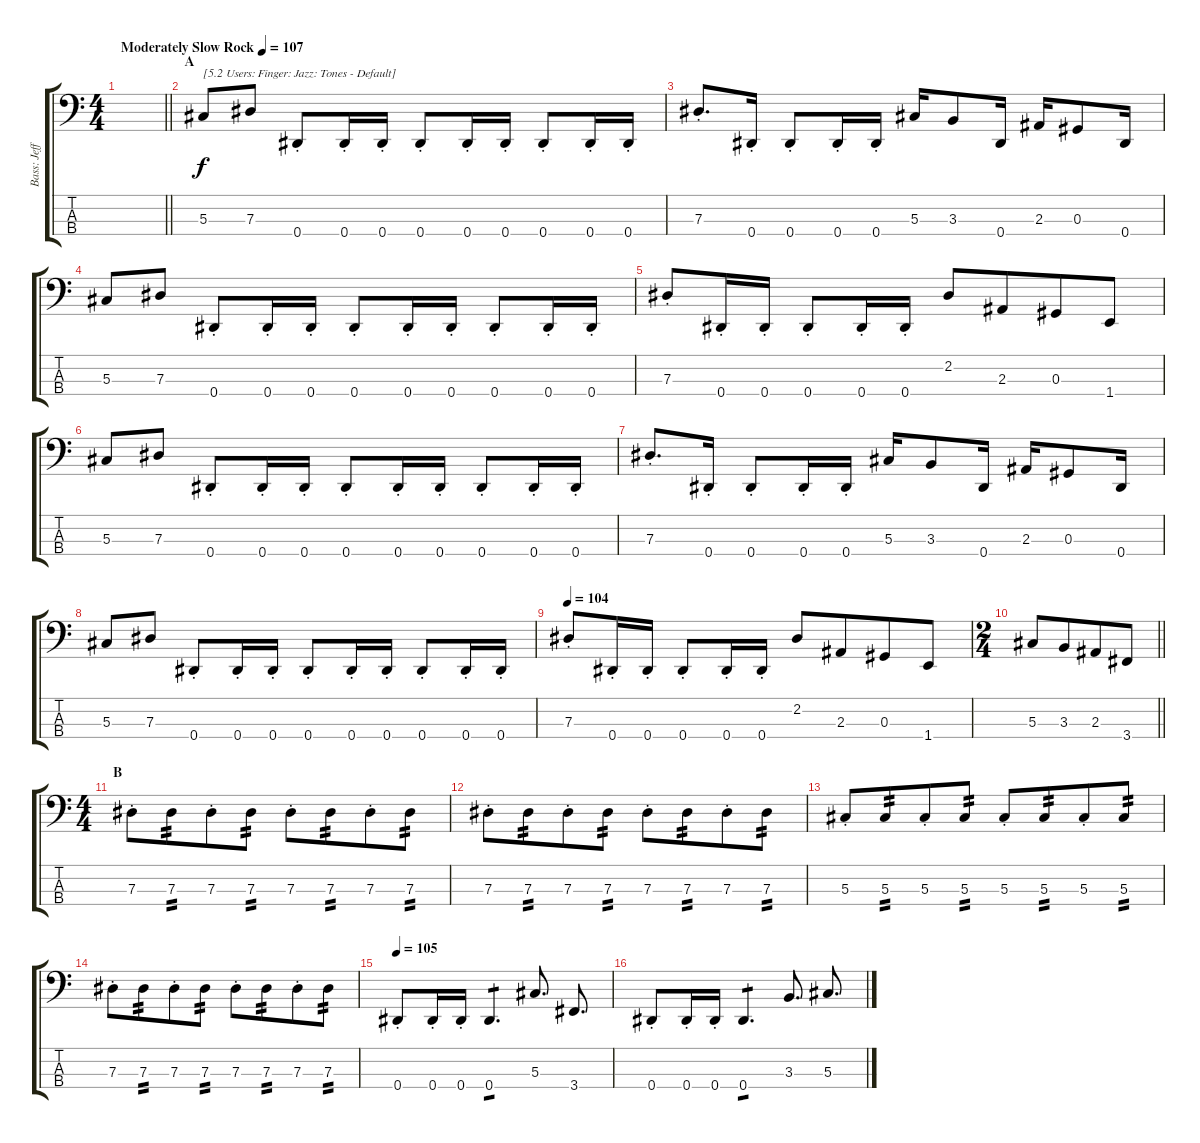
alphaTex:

\track ("Bass: Jeff" "Bass: Jeff") {instrument electricbassfinger}
\staff {score tabs}
\tuning (Gb2 Db2 Ab1 Eb1) {hide}
\ts (4 4)
\tempo (107 "Moderately Slow Rock")
\clef f4
\barLineRight lightlight
\ks c
|
\section ("" "A")
5.3.8{txt "[5.2 Users: Finger: Jazz: Tones - Default]"} 7.3.8 0.4{st}.8 0.4{st}.16 0.4{st}.16 0.4{st}.8 0.4{st}.16 0.4{st}.16 0.4{st}.8 0.4{st}.16 0.4{st}.16 |
7.3{st}.8{d} 0.4{st}.16 0.4{st}.8 0.4{st}.16 0.4{st}.16 5.3.16 3.3.8 0.4.16 2.3.16 0.3.8 0.4.16 |
5.3.8 7.3.8 0.4{st}.8 0.4{st}.16 0.4{st}.16 0.4{st}.8 0.4{st}.16 0.4{st}.16 0.4{st}.8 0.4{st}.16 0.4{st}.16 |
7.3{st}.8 0.4{st}.16 0.4{st}.16 0.4{st}.8 0.4{st}.16 0.4{st}.16 2.2.8 2.3.8{beam merge} 0.3.8 1.4.8 |
5.3.8 7.3.8 0.4{st}.8 0.4{st}.16 0.4{st}.16 0.4{st}.8 0.4{st}.16 0.4{st}.16 0.4{st}.8 0.4{st}.16 0.4{st}.16 |
7.3{st}.8{d} 0.4{st}.16 0.4{st}.8 0.4{st}.16 0.4{st}.16 5.3.16 3.3.8 0.4.16 2.3.16 0.3.8 0.4.16 |
5.3.8 7.3.8 0.4{st}.8 0.4{st}.16 0.4{st}.16 0.4{st}.8 0.4{st}.16 0.4{st}.16 0.4{st}.8 0.4{st}.16 0.4{st}.16 |
\tempo 104
7.3{st}.8 0.4{st}.16 0.4{st}.16 0.4{st}.8 0.4{st}.16 0.4{st}.16 2.2.8 2.3.8{beam merge} 0.3.8 1.4.8 |
\ts (2 4)
\barLineRight lightlight
5.3.8 3.3.8{beam merge} 2.3.8 3.4.8 |
\ts (4 4)
\section ("" "B")
7.3{st}.8 7.3.8{tp 2 beam merge} 7.3{st}.8 7.3.8{tp 2} 7.3{st}.8 7.3.8{tp 2 beam merge} 7.3{st}.8 7.3.8{tp 2} |
7.3{st}.8 7.3.8{tp 2 beam merge} 7.3{st}.8 7.3.8{tp 2} 7.3{st}.8 7.3.8{tp 2 beam merge} 7.3{st}.8 7.3.8{tp 2} |
5.3{st}.8 5.3.8{tp 2 beam merge} 5.3{st}.8 5.3.8{tp 2} 5.3{st}.8 5.3.8{tp 2 beam merge} 5.3{st}.8 5.3.8{tp 2} |
7.3{st}.8 7.3.8{tp 2 beam merge} 7.3{st}.8 7.3.8{tp 2} 7.3{st}.8 7.3.8{tp 2 beam merge} 7.3{st}.8 7.3.8{tp 2} |
\tempo 105
0.4{st}.8 0.4{st}.16 0.4{st}.16 0.4.4{d tp 1} 5.3.8{d} 3.4.8{d} |
0.4{st}.8 0.4{st}.16 0.4{st}.16 0.4.4{d tp 1} 3.3.8{d} 5.3.8{d}
